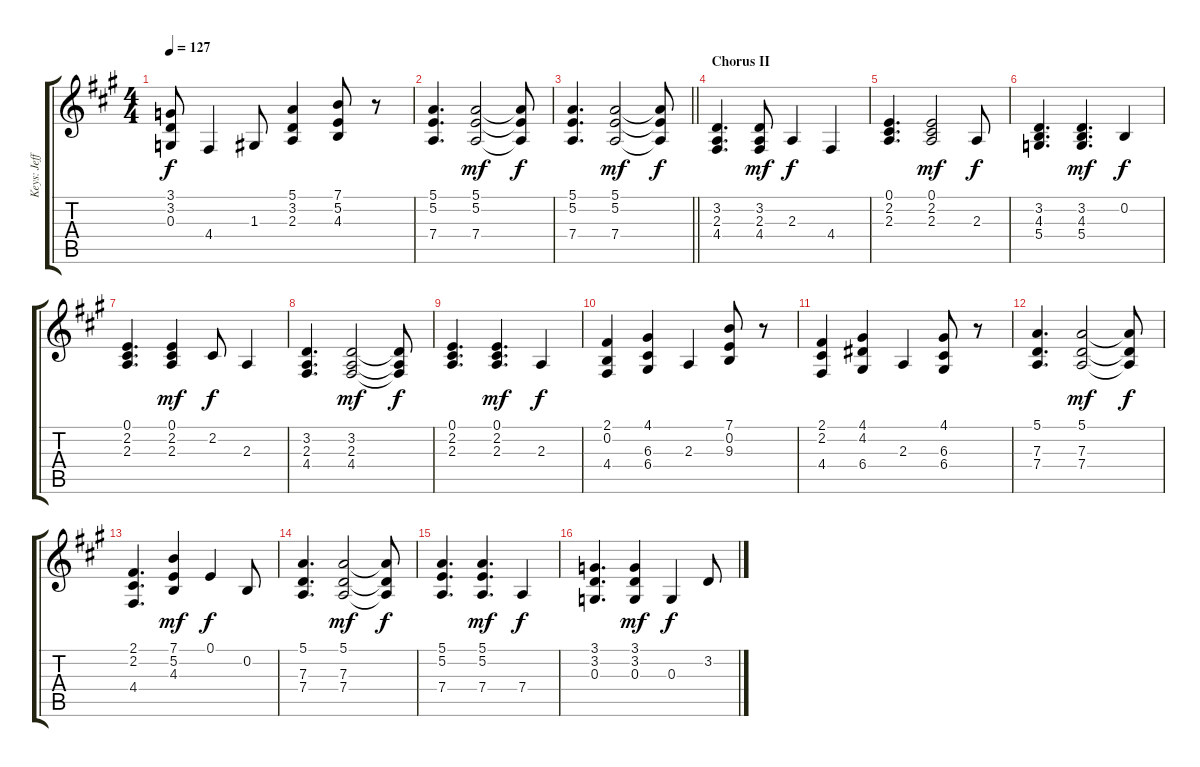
\track ("Keys: Jeff" "Keys: Jeff") {instrument electricgrandpiano}
\staff {score tabs}
\tuning (E4 B3 G3 D3 A2 E2) {hide}
\ts (4 4)
\tempo 127
\clef g2
\ks a
(3.1{t} 3.2{t} 0.3{t}).8{dy f} 4.4.4 1.3.8 (5.1 3.2 2.3).4 (7.1 5.2 4.3).8 r.8 |
(5.1 5.2 7.4).4{d} (5.1 5.2 7.4).2{dy mf} (5.1{t} 5.2{t} 7.4{t}).8{dy f} |
\barLineRight lightlight
(5.1 5.2 7.4).4{d} (5.1 5.2 7.4).2{dy mf} (5.1{t} 5.2{t} 7.4{t}).8{dy f} |
\section ("" "Chorus II")
(3.2 2.3 4.4).4{d} (3.2 2.3 4.4).8{dy mf} 2.3.4{dy f} 4.4.4 |
(0.1 2.2 2.3).4{d} (0.1 2.2 2.3).2{dy mf} 2.3.8{dy f} |
(3.2 4.3 5.4).4{d} (3.2 4.3 5.4).4{d dy mf} 0.2.4{dy f} |
(0.1 2.2 2.3).4{d} (0.1 2.2 2.3).4{dy mf} 2.2.8{dy f} 2.3.4 |
(3.2 2.3 4.4).4{d} (3.2 2.3 4.4).2{dy mf} (3.2{t} 2.3{t} 4.4{t}).8{dy f} |
(0.1 2.2 2.3).4{d} (0.1 2.2 2.3).4{d dy mf} 2.3.4{dy f} |
(2.1 0.2 4.4).4 (4.1 6.3 6.4).4 2.3.4 (7.1 0.2 9.3).8 r.8 |
(2.1 2.2 4.4).4 (4.1 4.2 6.4).4 2.3.4 (4.1 6.3 6.4).8 r.8 |
(5.1 7.3 7.4).4{d} (5.1 7.3 7.4).2{dy mf} (5.1{t} 7.3{t} 7.4{t}).8{dy f} |
(2.1 2.2 4.4).4{d} (7.1 5.2 4.3).4{dy mf} 0.1.4{dy f} 0.2.8 |
(5.1 7.3 7.4).4{d} (5.1 7.3 7.4).2{dy mf} (5.1{t} 7.3{t} 7.4{t}).8{dy f} |
(5.1 5.2 7.4).4{d} (5.1 5.2 7.4).4{d dy mf} 7.4.4{dy f} |
(3.1 3.2 0.3).4{d} (3.1 3.2 0.3).4{dy mf} 0.3.4{dy f} 3.2.8
